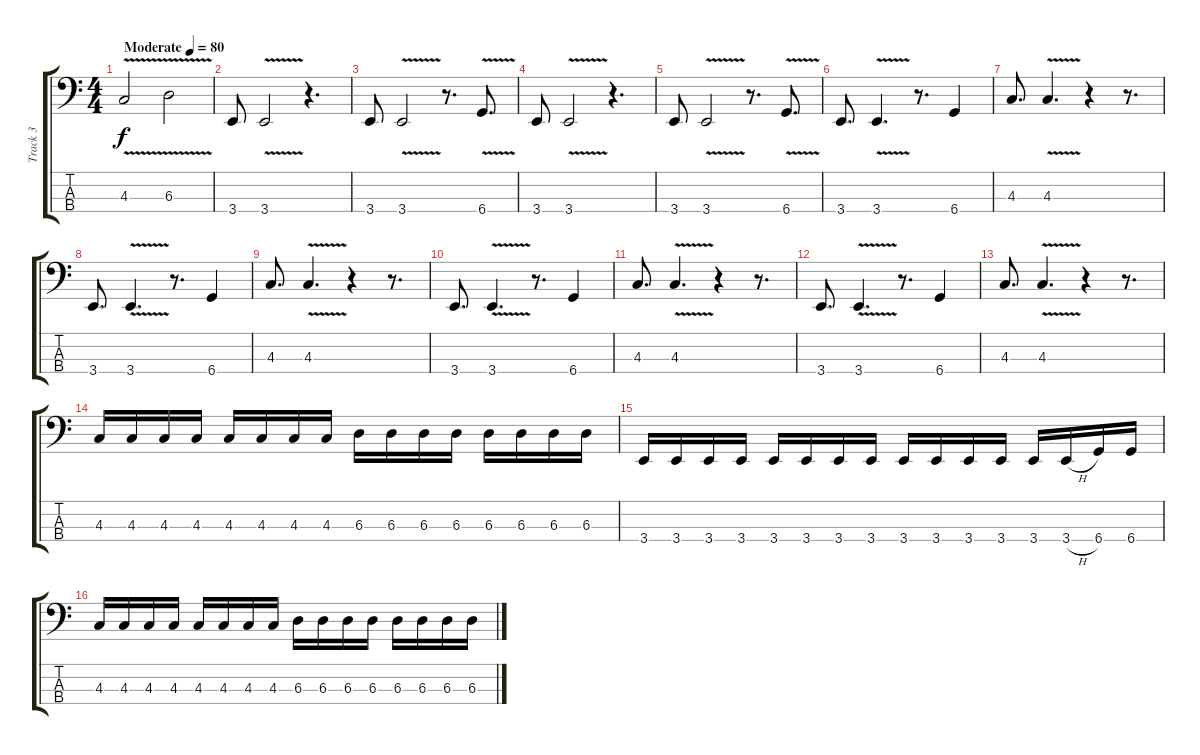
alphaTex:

\track ("Track 3" "Track 3") {instrument electricbasspick}
\staff {score tabs}
\tuning (Gb2 Db2 Ab1 Db1) {hide}
\ts (4 4)
\tempo (80 "Moderate")
\clef f4
\ks c
4.3{v}.2{dy f instrument electricbasspick} 6.3{v}.2 |
3.4.8 3.4{v}.2 r.4{d} |
3.4.8 3.4{v}.2 r.8{d} 6.4{v}.8{d} |
3.4.8 3.4{v}.2 r.4{d} |
3.4.8 3.4{v}.2 r.8{d} 6.4{v}.8{d} |
3.4.8{d} 3.4{v}.4{d} r.8{d} 6.4.4 |
4.3.8{d} 4.3{v}.4{d} r.4 r.8{d} |
3.4.8{d} 3.4{v}.4{d} r.8{d} 6.4.4 |
4.3.8{d} 4.3{v}.4{d} r.4 r.8{d} |
3.4.8{d} 3.4{v}.4{d} r.8{d} 6.4.4 |
4.3.8{d} 4.3{v}.4{d} r.4 r.8{d} |
3.4.8{d} 3.4{v}.4{d} r.8{d} 6.4.4 |
4.3.8{d} 4.3{v}.4{d} r.4 r.8{d} |
4.3.16 4.3.16 4.3.16 4.3.16 4.3.16 4.3.16 4.3.16 4.3.16 6.3.16 6.3.16 6.3.16 6.3.16 6.3.16 6.3.16 6.3.16 6.3.16 |
3.4.16 3.4.16 3.4.16 3.4.16 3.4.16 3.4.16 3.4.16 3.4.16 3.4.16 3.4.16 3.4.16 3.4.16 3.4.16 3.4{h}.16 6.4.16 6.4.16 |
4.3.16 4.3.16 4.3.16 4.3.16 4.3.16 4.3.16 4.3.16 4.3.16 6.3.16 6.3.16 6.3.16 6.3.16 6.3.16 6.3.16 6.3.16 6.3.16
